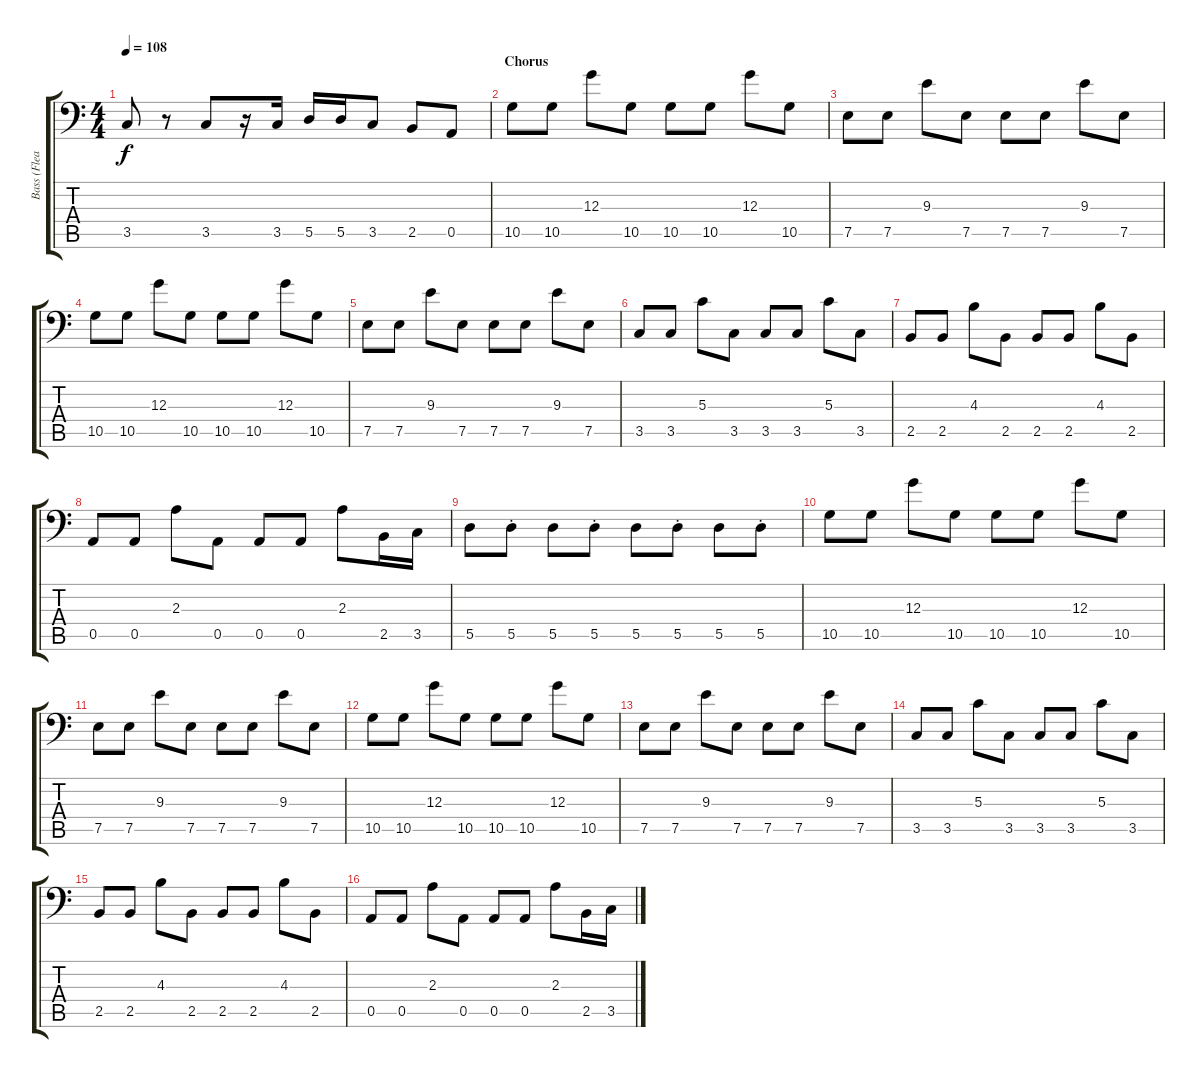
\track ("Bass (Flea)" "Bass (Flea") {instrument electricbassfinger}
\staff {score tabs}
\tuning (E3 B2 G2 D2 A1 E1) {hide}
\ts (4 4)
\tempo 108
\clef f4
\ks c
3.5.8{dy f} r.8 3.5.8 r.16 3.5.16 5.5.16 5.5.16 3.5.8 2.5.8 0.5.8 |
\section ("" "Chorus")
10.5.8 10.5.8 12.3.8 10.5.8 10.5.8 10.5.8 12.3.8 10.5.8 |
7.5.8 7.5.8 9.3.8 7.5.8 7.5.8 7.5.8 9.3.8 7.5.8 |
10.5.8 10.5.8 12.3.8 10.5.8 10.5.8 10.5.8 12.3.8 10.5.8 |
7.5.8 7.5.8 9.3.8 7.5.8 7.5.8 7.5.8 9.3.8 7.5.8 |
3.5.8 3.5.8 5.3.8 3.5.8 3.5.8 3.5.8 5.3.8 3.5.8 |
2.5.8 2.5.8 4.3.8 2.5.8 2.5.8 2.5.8 4.3.8 2.5.8 |
0.5.8 0.5.8 2.3.8 0.5.8 0.5.8 0.5.8 2.3.8 2.5.16 3.5.16 |
5.5.8 5.5{st}.8 5.5.8 5.5{st}.8 5.5.8 5.5{st}.8 5.5.8 5.5{st}.8 |
10.5.8 10.5.8 12.3.8 10.5.8 10.5.8 10.5.8 12.3.8 10.5.8 |
7.5.8 7.5.8 9.3.8 7.5.8 7.5.8 7.5.8 9.3.8 7.5.8 |
10.5.8 10.5.8 12.3.8 10.5.8 10.5.8 10.5.8 12.3.8 10.5.8 |
7.5.8 7.5.8 9.3.8 7.5.8 7.5.8 7.5.8 9.3.8 7.5.8 |
3.5.8 3.5.8 5.3.8 3.5.8 3.5.8 3.5.8 5.3.8 3.5.8 |
2.5.8 2.5.8 4.3.8 2.5.8 2.5.8 2.5.8 4.3.8 2.5.8 |
0.5.8 0.5.8 2.3.8 0.5.8 0.5.8 0.5.8 2.3.8 2.5.16 3.5.16
